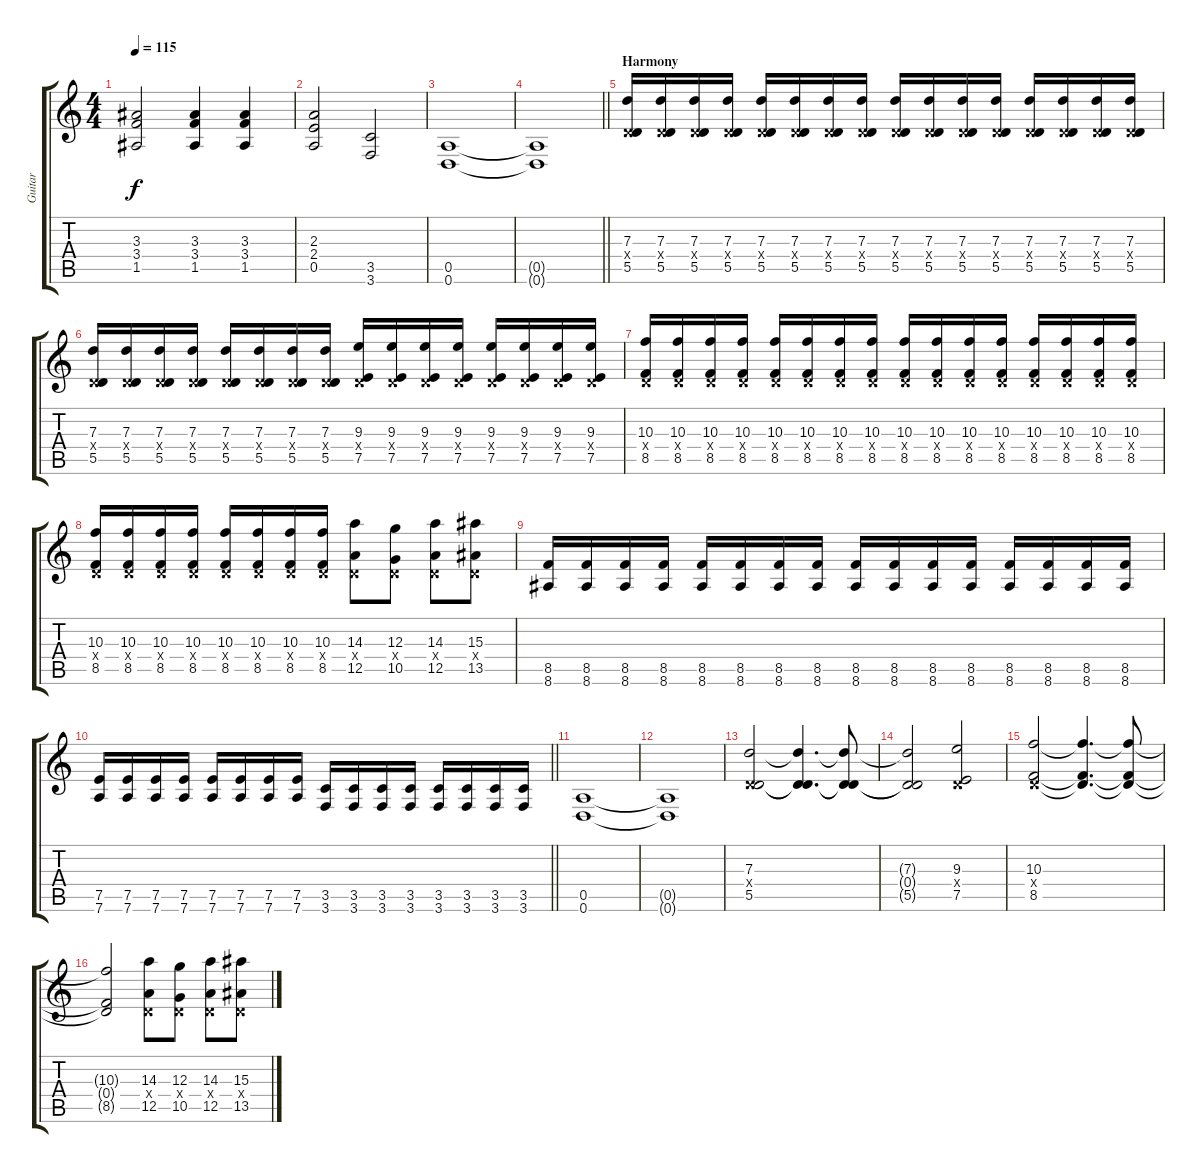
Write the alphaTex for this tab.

\track ("Guitar" "Guitar") {instrument distortionguitar}
\staff {score tabs}
\tuning (E4 B3 G3 D3 A2 D2) {hide}
\ts (4 4)
\tempo 115
\clef g2
\ks c
(3.3 3.4 1.5).2{dy f} (3.3 3.4 1.5).4 (3.3 3.4 1.5).4 |
(2.3 2.4 0.5).2 (3.5 3.6).2 |
(0.5 0.6).1 |
\barLineRight lightlight
(0.5{t} 0.6{t}).1 |
\section ("" "Harmony")
(7.3 0.4{x} 5.5).16 (7.3 0.4{x} 5.5).16 (7.3 0.4{x} 5.5).16 (7.3 0.4{x} 5.5).16 (7.3 0.4{x} 5.5).16 (7.3 0.4{x} 5.5).16 (7.3 0.4{x} 5.5).16 (7.3 0.4{x} 5.5).16 (7.3 0.4{x} 5.5).16 (7.3 0.4{x} 5.5).16 (7.3 0.4{x} 5.5).16 (7.3 0.4{x} 5.5).16 (7.3 0.4{x} 5.5).16 (7.3 0.4{x} 5.5).16 (7.3 0.4{x} 5.5).16 (7.3 0.4{x} 5.5).16 |
(7.3 0.4{x} 5.5).16 (7.3 0.4{x} 5.5).16 (7.3 0.4{x} 5.5).16 (7.3 0.4{x} 5.5).16 (7.3 0.4{x} 5.5).16 (7.3 0.4{x} 5.5).16 (7.3 0.4{x} 5.5).16 (7.3 0.4{x} 5.5).16 (9.3 0.4{x} 7.5).16 (9.3 0.4{x} 7.5).16 (9.3 0.4{x} 7.5).16 (9.3 0.4{x} 7.5).16 (9.3 0.4{x} 7.5).16 (9.3 0.4{x} 7.5).16 (9.3 0.4{x} 7.5).16 (9.3 0.4{x} 7.5).16 |
(10.3 0.4{x} 8.5).16 (10.3 0.4{x} 8.5).16 (10.3 0.4{x} 8.5).16 (10.3 0.4{x} 8.5).16 (10.3 0.4{x} 8.5).16 (10.3 0.4{x} 8.5).16 (10.3 0.4{x} 8.5).16 (10.3 0.4{x} 8.5).16 (10.3 0.4{x} 8.5).16 (10.3 0.4{x} 8.5).16 (10.3 0.4{x} 8.5).16 (10.3 0.4{x} 8.5).16 (10.3 0.4{x} 8.5).16 (10.3 0.4{x} 8.5).16 (10.3 0.4{x} 8.5).16 (10.3 0.4{x} 8.5).16 |
(10.3 0.4{x} 8.5).16 (10.3 0.4{x} 8.5).16 (10.3 0.4{x} 8.5).16 (10.3 0.4{x} 8.5).16 (10.3 0.4{x} 8.5).16 (10.3 0.4{x} 8.5).16 (10.3 0.4{x} 8.5).16 (10.3 0.4{x} 8.5).16 (14.3 0.4{x} 12.5).8 (12.3 0.4{x} 10.5).8 (14.3 0.4{x} 12.5).8 (15.3 0.4{x} 13.5).8 |
(8.5 8.6).16 (8.5 8.6).16 (8.5 8.6).16 (8.5 8.6).16 (8.5 8.6).16 (8.5 8.6).16 (8.5 8.6).16 (8.5 8.6).16 (8.5 8.6).16 (8.5 8.6).16 (8.5 8.6).16 (8.5 8.6).16 (8.5 8.6).16 (8.5 8.6).16 (8.5 8.6).16 (8.5 8.6).16 |
\barLineRight lightlight
(7.5 7.6).16 (7.5 7.6).16 (7.5 7.6).16 (7.5 7.6).16 (7.5 7.6).16 (7.5 7.6).16 (7.5 7.6).16 (7.5 7.6).16 (3.5 3.6).16 (3.5 3.6).16 (3.5 3.6).16 (3.5 3.6).16 (3.5 3.6).16 (3.5 3.6).16 (3.5 3.6).16 (3.5 3.6).16 |
(0.5 0.6).1 |
(0.5{t} 0.6{t}).1 |
(7.3 0.4{x} 5.5).2 (7.3{t} 0.4{t} 5.5{t}).4{d} (7.3{t} 0.4{t} 5.5{t}).8 |
(7.3{t} 0.4{t} 5.5{t}).2 (9.3 0.4{x} 7.5).2 |
(10.3 0.4{x} 8.5).2 (10.3{t} 0.4{t} 8.5{t}).4{d} (10.3{t} 0.4{t} 8.5{t}).8 |
(10.3{t} 0.4{t} 8.5{t}).2 (14.3 0.4{x} 12.5).8 (12.3 0.4{x} 10.5).8 (14.3 0.4{x} 12.5).8 (15.3 0.4{x} 13.5).8
